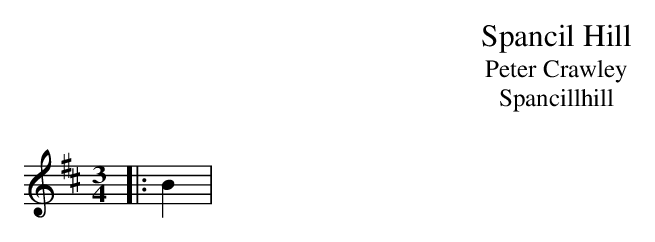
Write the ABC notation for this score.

X:1
T:Spancil Hill
T:Peter Crawley
T:Spancillhill
M:3/4
L:1/8
K:Edor
|: B2 |\

"Em" B4 E2 | B4 B2 | "D" A4 F2 | D4 E2 | F2 A2 G2 | E4 D2 | "Em" E6- | E4 B2 |

"Em" B4 e2 | e4 f2 | e4 d2 | B4 c2 | "D" d4 e2 | d2 c2 B2 | A6- | A4 B2 |

"Em" B4 e2 | e4 f2 | e4 d2 | B4 c2 | "D" d4 e2 | d2 c2 B2 | A6- | A2 d2 c2 |

"Em" B4 E2 | B4 B2 | "D" A4 F2 | D4 E2 | F2 A2 F2 | E4 D2 | "Em" E6- | E2 z2 :|]
W:Variation from Donough
B4 E2|B4 B2|A4 F2|D4 E2| etc
W:Variation from PJMcGorvin
Slip Jig = | BANGtaptap bangtaptap bangtaptap | BANGtaptap bangtaptap bangtaptap |
W:Variation from ceolachan
K: Edor
K: Edor
W:Variation from ceolachan
K: Edor
| "Em"B2E | B2B | "D"A2F | D2E |    FAG | E2D | "Em"E3- | E2B |
| "Em"B2E | B2B | "D"A2F | D2E |    FAF | E2D | "Em"E3- | Ez |]
K: Edor
